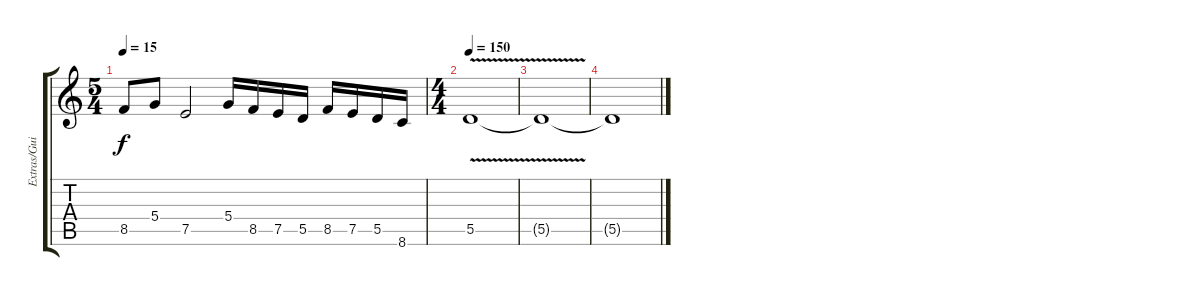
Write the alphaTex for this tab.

\track ("Extras/Guitarra" "Extras/Gui") {instrument distortionguitar}
\staff {score tabs}
\tuning (E4 B3 G3 D3 A2 E2) {hide}
\ts (5 4)
\tempo 15
\clef g2
\ks c
8.5{t}.8{dy f} 5.4.8 7.5.2 5.4.16 8.5.16 7.5.16 5.5.16 8.5.16 7.5.16 5.5.16 8.6.16 |
\ts (4 4)
\tempo 150
5.5{v}.1 |
5.5{t}.1 |
5.5{t}.1
